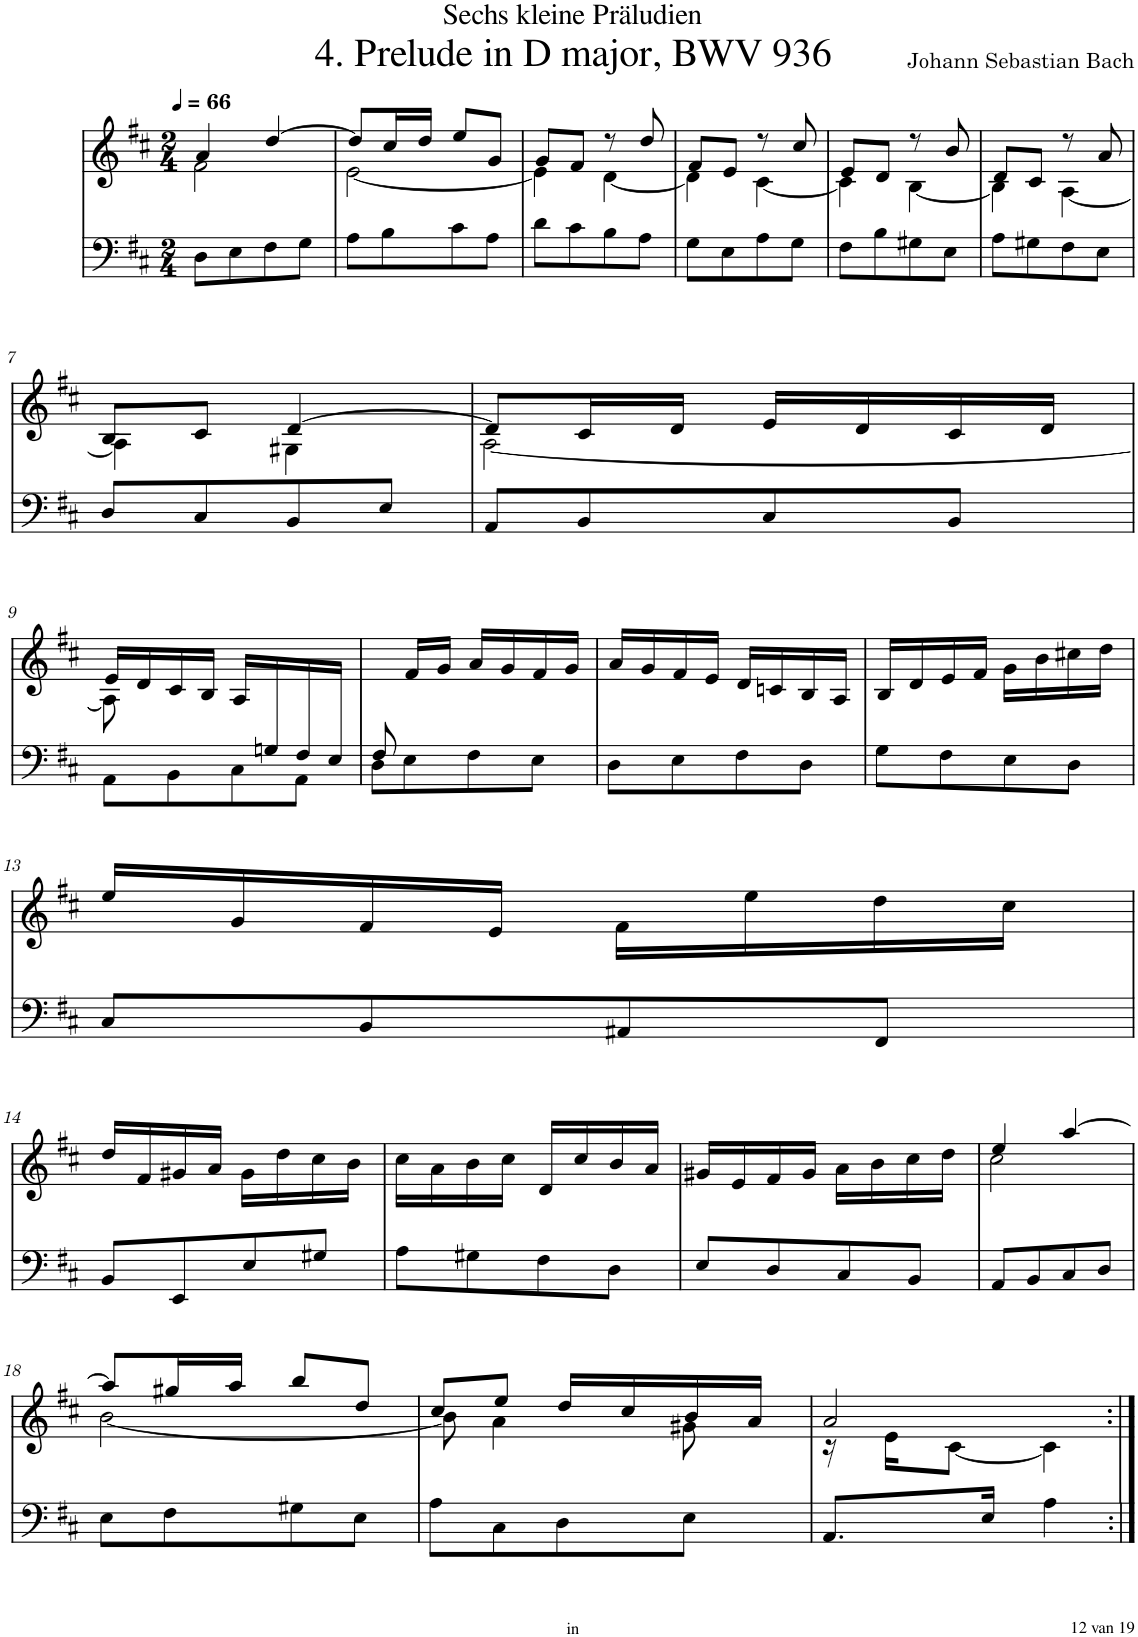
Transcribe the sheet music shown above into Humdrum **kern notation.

**kern	**kern
*part1	*part1
*staff2	*staff1
*I"Harpsichord	*
*I'Hch.	*
!!LO:PB:g=z
*stria5	*stria5
*clefF4	*clefG2
*k[f#c#]	*k[f#c#]
*M2/4	*M2/4
*MM66	*MM66
=1	=1
*	*^
8D\L	4a/	2f#\
8E\	.	.
8F#\	[4dd/	.
8G\J	.	.
=2	=2	=2
8A\L	8dd/L]	[2e\
8B\	16cc#/L	.
.	16dd/JJ	.
8c#\	8ee/L	.
8A\J	8g/J	.
=3	=3	=3
8d\L	8g/L	4e\]
8c#\	8f#/J	.
8B\	8r	[4d\
8A\J	8dd/	.
=4	=4	=4
8G\L	8f#/L	4d\]
8E\	8e/J	.
8A\	8r	[4c#\
8G\J	8cc#/	.
=5	=5	=5
8F#\L	8e/L	4c#\]
8B\	8d/J	.
8G#X\	8r	[4B\
8E\J	8b/	.
=6	=6	=6
8A\L	8d/L	4B\]
8G#X\	8c#/J	.
8F#\	8r	[4A\
8E\J	8a/	.
!!LO:LB:g=z	!!
=7	=7	=7
8D/L	8B/L	4A\]
8C#/	8c#/J	.
8BB/	[4d/	4G#X\
8E/J	.	.
=8	=8	=8
8AA/L	8d/L]	[2A\
8BB/	16c#/L	.
.	16d/JJ	.
8C#/	16e/LL	.
.	16d/	.
8BB/J	16c#/	.
.	16d/JJ	.
!!LO:LB:g=z	!!
=9	=9	=9
*^	*	*
16ryy	8AA\L	16e/LL	8A\]
.	.	16d/	.
.	8BB\	16c#/	8.ryy
.	.	16B/JJ	.
.	8C#\	16A/LL	.
16Gn/	.	8.ryy	8.ryy
16F#/	8AA\J	.	.
16E/JJ	.	.	.
*	*	*v	*v
=10	=10	=10
8F#/	8D\L	8ryy
4.ryy	8E\	16f#/LL
.	.	16g/JJ
.	8F#\	16a/LL
.	.	16g/
.	8E\J	16f#/
.	.	16g/JJ
*v	*v	*
=11	=11
8D\L	16a/LL
.	16g/
8E\	16f#/
.	16e/JJ
8F#\	16d/LL
.	16cn/
8D\J	16B/
.	16A/JJ
=12	=12
8G\L	16B/LL
.	16d/
8F#\	16e/
.	16f#/JJ
8E\	16g\LL
.	16b\
8D\J	16cc#X\
.	16dd\JJ
!!LO:LB:g=z
=13	=13
8C#/L	16ee/LL
.	16g/
8BB/	16f#/
.	16e/JJ
8AA#X/	16f#\LL
.	16ee\
8FF#/J	16dd\
.	16cc#\JJ
!!LO:LB:g=z
=14	=14
8BB/L	16dd/LL
.	16f#/
8EE/	16g#X/
.	16a/JJ
8E/	16g#\LL
.	16dd\
8G#X/J	16cc#\
.	16b\JJ
=15	=15
8A\L	16cc#\LL
.	16a\
8G#X\	16b\
.	16cc#\JJ
8F#\	16d/LL
.	16cc#/
8D\J	16b/
.	16a/JJ
=16	=16
8E/L	16g#X/LL
.	16e/
8D/	16f#/
.	16g#/JJ
8C#/	16a\LL
.	16b\
8BB/J	16cc#\
.	16dd\JJ
=17	=17
*	*^
8AA/L	4ee/	2cc#\
8BB/	.	.
8C#/	[4aa/	.
8D/J	.	.
!!LO:LB:g=z	!!
=18	=18	=18
8E\L	8aa/L]	[2b\
8F#\	16gg#X/L	.
.	16aa/JJ	.
8G#X\	8bb/L	.
8E\J	8dd/J	.
=19	=19	=19
8A\L	8cc#/L	8b\]
8C#\	8ee/J	4a\
8D\	16dd/LL	.
.	16cc#/	.
8E\J	16b/	8g#X\
.	16a/JJ	.
=20	=20	=20
8.AA/L	2a/	16r
.	.	16e\KL
.	.	[8c#\J
16E/Jk	.	.
4A\	.	4c#\]
*	*v	*v
=:|!	=:|!
*-	*-
